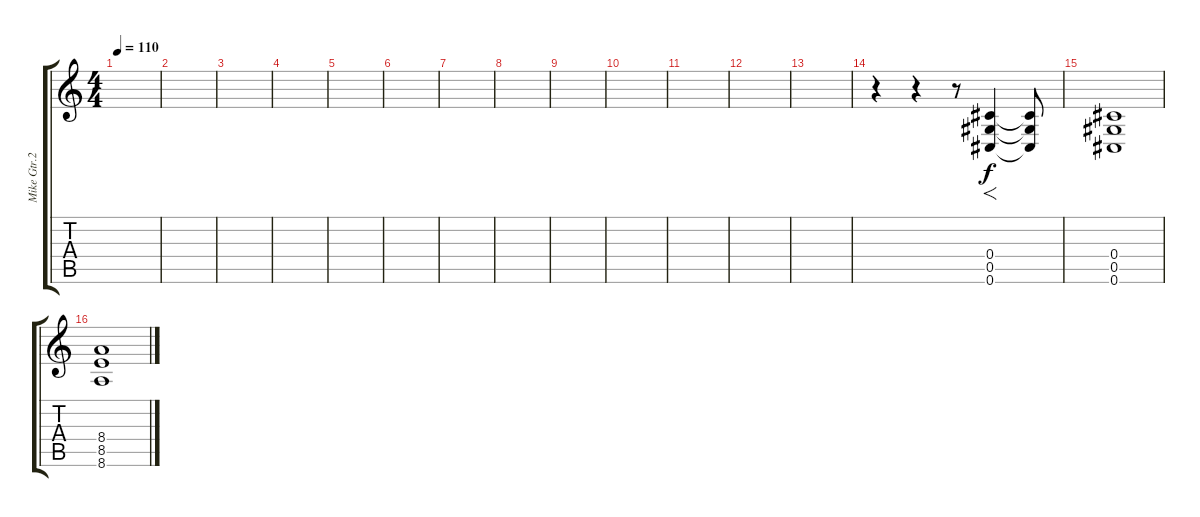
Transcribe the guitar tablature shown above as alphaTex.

\track ("Mike Gtr.2" "Mike Gtr.2") {instrument distortionguitar}
\staff {score tabs}
\tuning (Eb4 Bb3 Gb3 Db3 Ab2 Db2) {hide}
\ts (4 4)
\tempo 110
\clef g2
\ks c
|
|
|
|
|
|
|
|
|
|
|
|
|
r.4 r.4 r.8 (0.4 0.5 0.6).4{f} (0.4{t} 0.5{t} 0.6{t}).8 |
(0.4 0.5 0.6).1 |
(8.4 8.5 8.6).1
